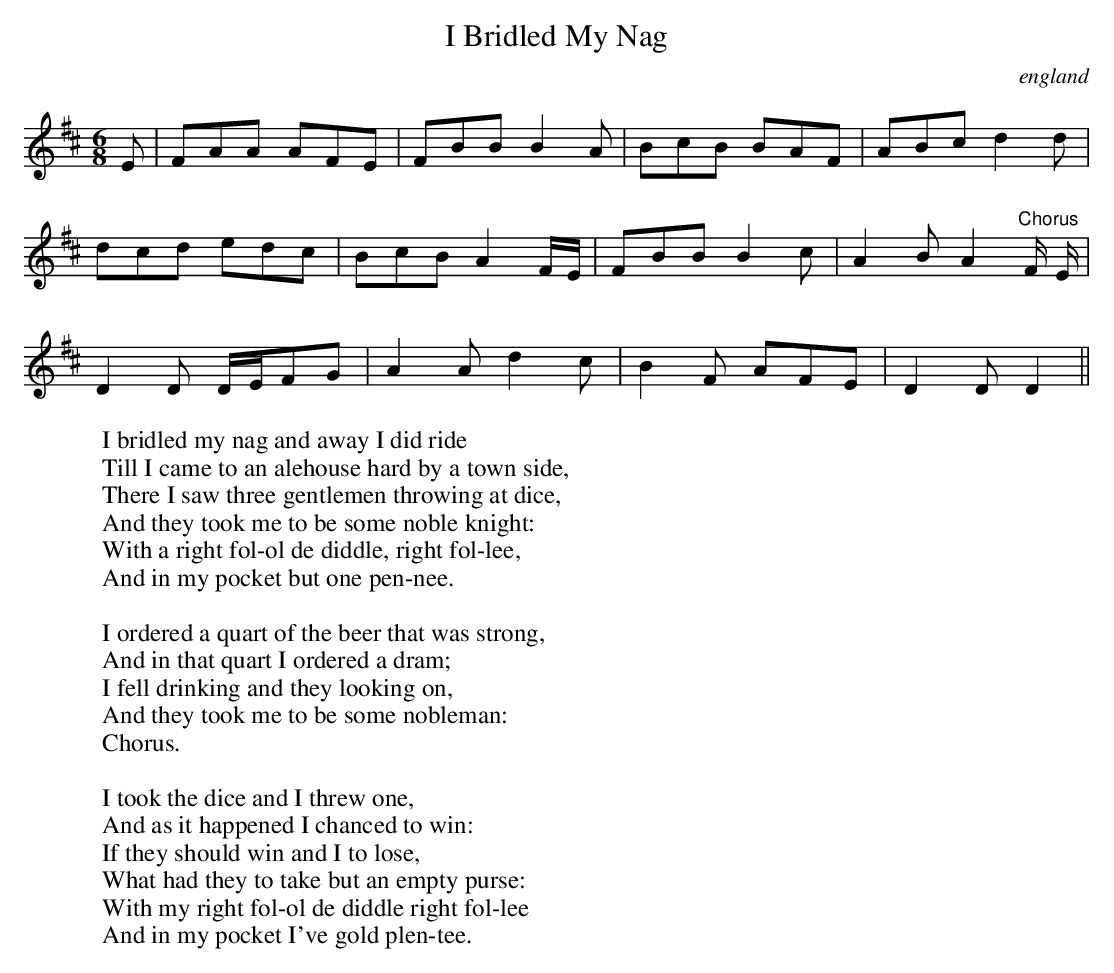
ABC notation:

X:1
T:I Bridled My Nag
O:england
W:I bridled my nag and away I did ride
W:Till I came to an alehouse hard by a town side,
W:There I saw three gentlemen throwing at dice,
W:And they took me to be some noble knight:
W:    With a right fol-ol de diddle, right fol-lee,
W:    And in my pocket but one pen-nee.
W:
W:I ordered a quart of the beer that was strong,
W:And in that quart I ordered a dram;
W:I fell drinking and they looking on,
W:And they took me to be some nobleman:
W:                              Chorus.
W:
W:I took the dice and I threw one,
W:And as it happened I chanced to win:
W:If they should win and I to lose,
W:What had they to take but an empty purse:
W:    With my right fol-ol de diddle right fol-lee
W:    And in my pocket I've gold plen-tee.
L:1/8
M:6/8
K:D
E|FAA AFE|FBB B2 A|BcB BAF|ABc d2 d|
dcd edc|BcB A2 F/E/|FBB B2 c|A2 B A2 "Chorus" F/ E/|
D2 D D/E/FG|A2 A d2 c|B2 F AFE|D2 D D2||
